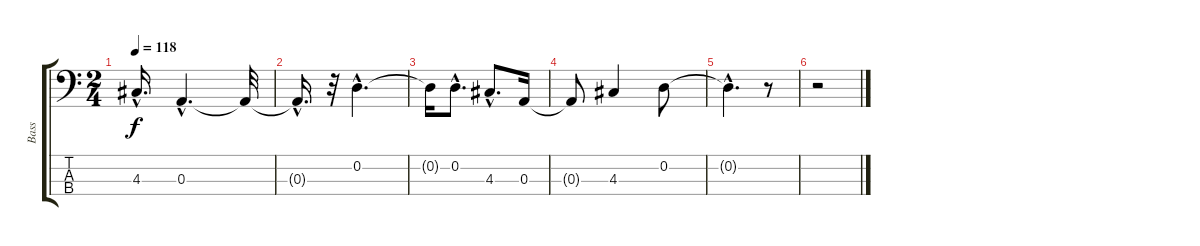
\track ("Bass" "Bass") {instrument electricbassfinger}
\staff {score tabs}
\tuning (G2 D2 A1 E1) {hide}
\ts (2 4)
\tempo 118
\clef f4
\ks c
4.3{hac t}.16{d dy f} 0.3{hac}.4{d} 0.3{t}.32 |
0.3{hac t}.16{d} r.32 0.2{hac}.4{d} |
0.2{t}.16 0.2{hac}.8{d} 4.3{hac}.8{d} 0.3.16 |
0.3{t}.8 4.3.4 0.2.8 |
0.2{hac t}.4{d} r.8 |
r.2
